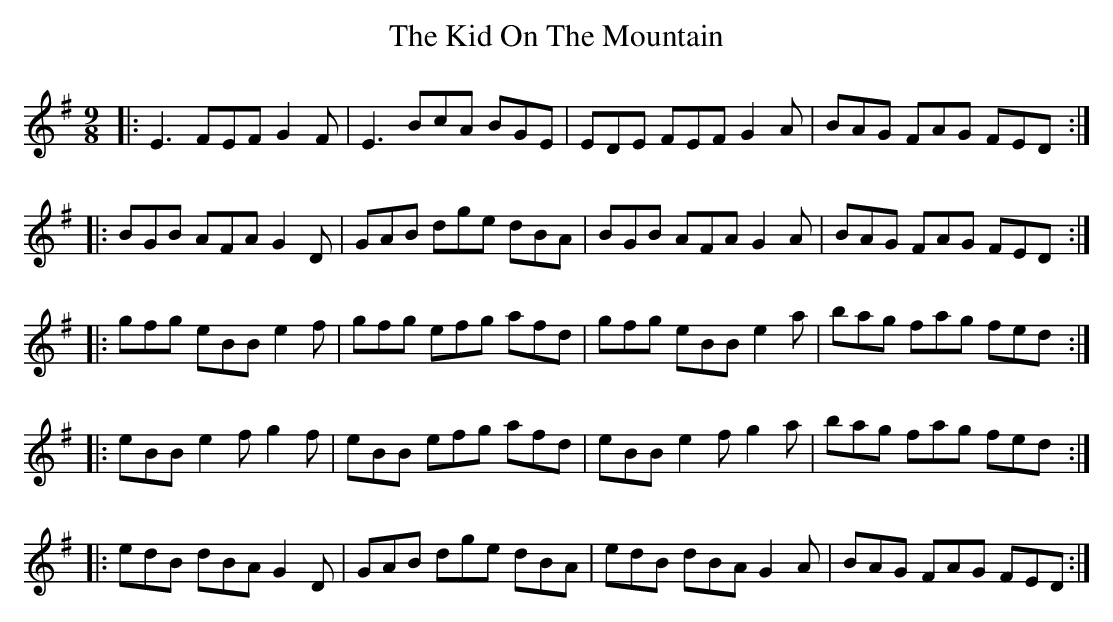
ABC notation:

X:1
T: The Kid On The Mountain
M: 9/8
L: 1/8
K: Emin
|:E3 FEF G2 F|E3 BcA BGE|EDE FEF G2 A|BAG FAG FED:|
|:BGB AFA G2 D|GAB dge dBA|BGB AFA G2 A|BAG FAG FED:|
|:gfg eBB e2 f|gfg efg afd|gfg eBB e2 a|bag fag fed:|
|:eBB e2f g2f|eBB efg afd|eBB e2f g2a|bag fag fed:|
|:edB dBA G2D|GAB dge dBA|edB dBA G2A|BAG FAG FED:|
